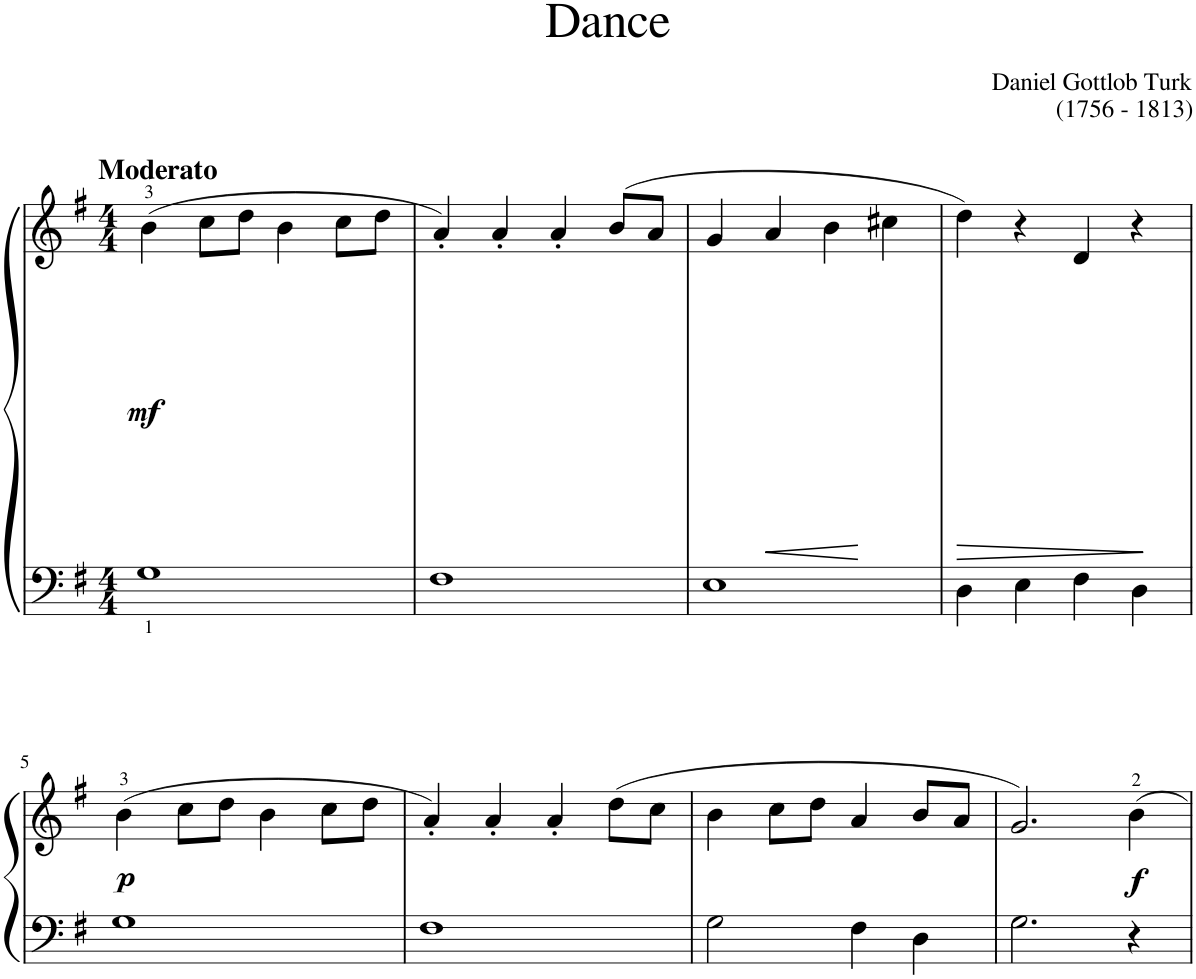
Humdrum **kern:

**kern	**kern	**dynam
*part1	*part1	*part1
*staff2	*staff1	*staff1/2
*I"Piano	*	*
*I'Pno	*	*
*clefF4	*clefG2	*
*k[f#]	*k[f#]	*
*M4/4	*M4/4	*
=1	=1	=1
!	!LO:TX:a:B:t=Moderato	!
!	!	!LO:DY:b
1G	(4b\	mf
.	8cc\L	.
.	8dd\J	.
.	4b\	.
.	8cc\L	.
.	8dd\J	.
=2	=2	=2
1F#	4a'/)	.
.	4a'/	.
.	4a'/	.
.	(8b/L	.
.	8a/J	.
=3	=3	=3
1E	4g/	.
!	!	!LO:HP:b
.	4a/	<
.	4b\	.
.	4cc#X\	.
.	.	[
=4	=4	=4
!	!	!LO:HP:b
4D\	4dd\)	>
4E\	4r	.
4F#\	4d/	.
4D\	4r	.
.	.	]
!!LO:LB:g=z
=5	=5	=5
!	!	!LO:DY:b
1G	(4b\	p
.	8cc\L	.
.	8dd\J	.
.	4b\	.
.	8cc\L	.
.	8dd\J	.
=6	=6	=6
1F#	4a'/)	.
.	4a'/	.
.	4a'/	.
.	(8dd\L	.
.	8cc\J	.
=7	=7	=7
2G\	4b\	.
.	8cc\L	.
.	8dd\J	.
4F#\	4a/	.
4D\	8b/L	.
.	8a/J	.
=8	=8	=8
2.G\	2.g/)	.
!	!	!LO:DY:b
4r	4b\	f
=	=	=
*-	*-	*-
